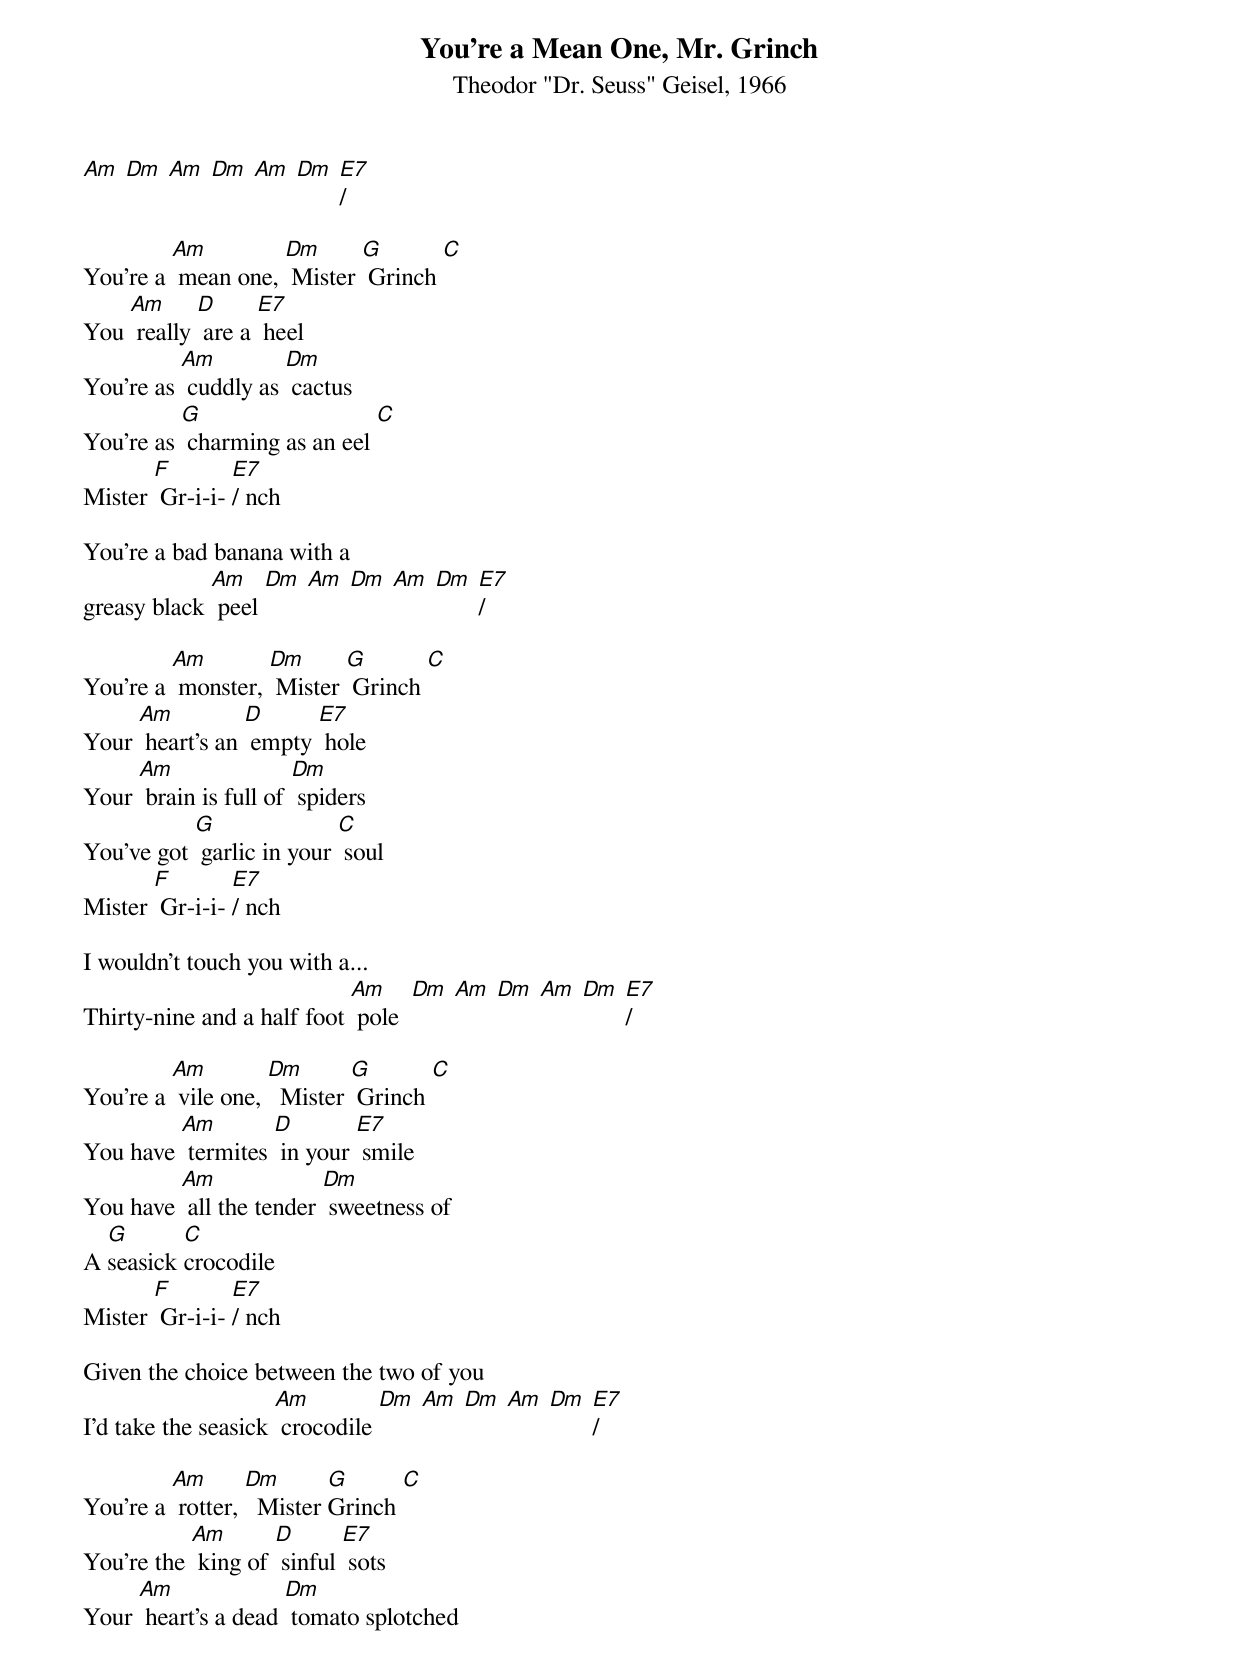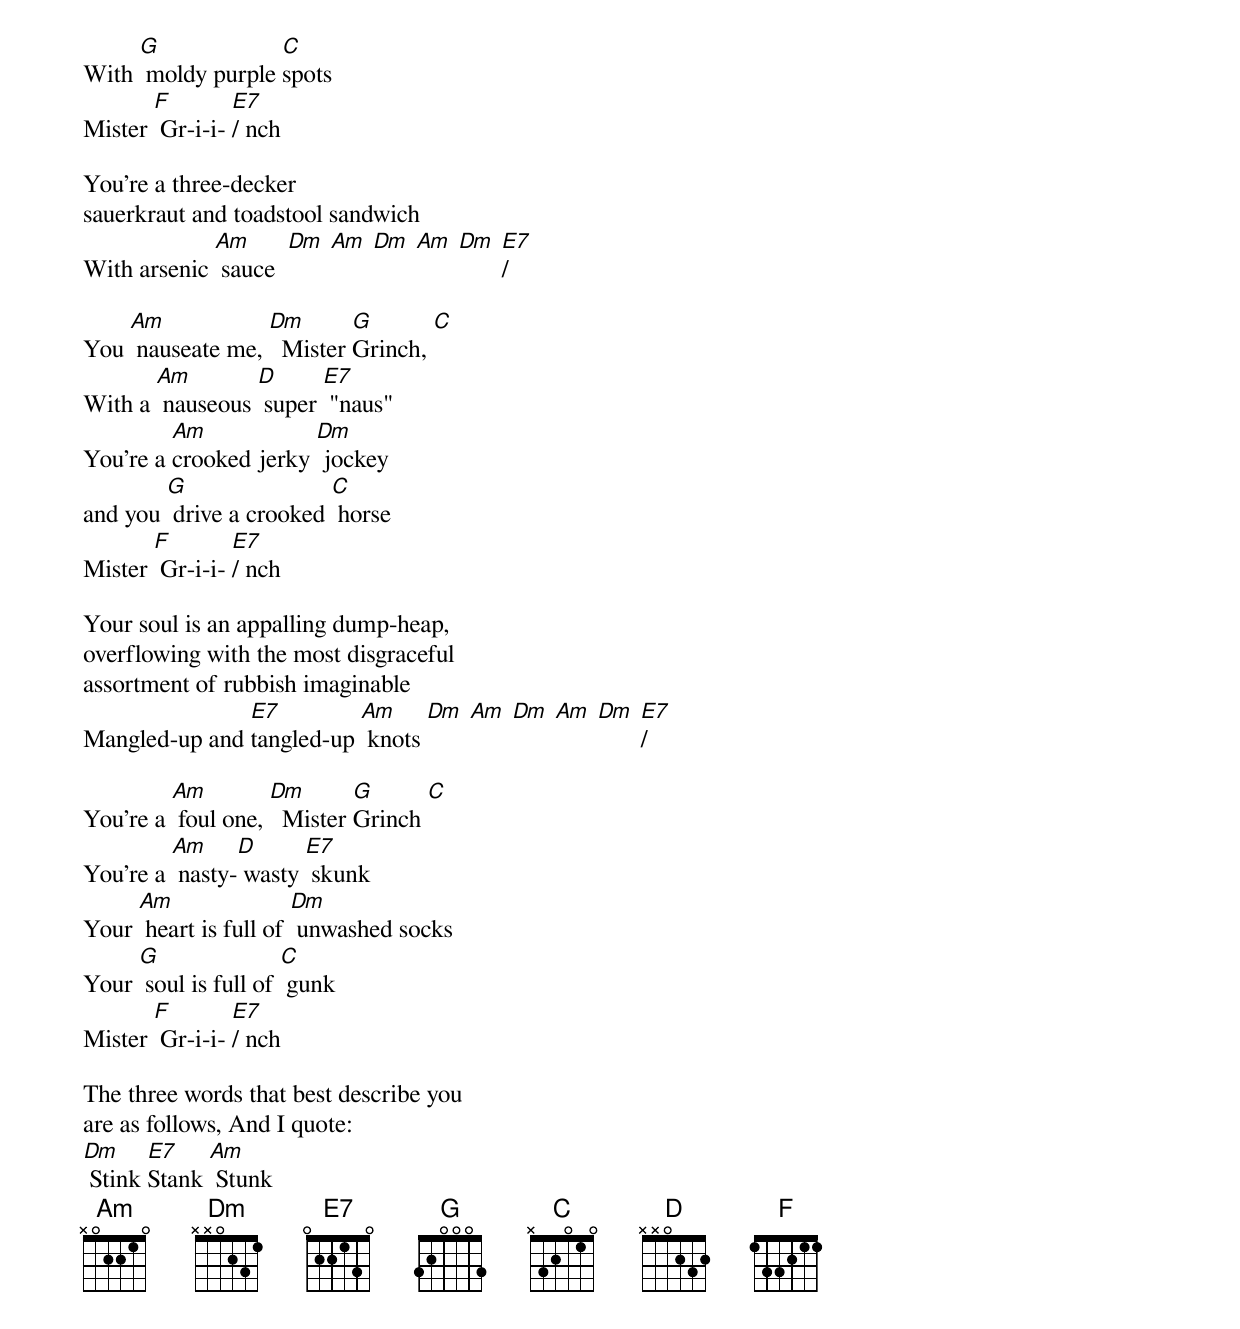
{t: You're a Mean One, Mr. Grinch}
{st:  Theodor "Dr. Seuss" Geisel, 1966}

[Am] [Dm] [Am] [Dm] [Am] [Dm] [E7]/

You're a [Am] mean one, [Dm] Mister [G] Grinch [C]
You [Am] really [D] are a [E7] heel
You're as [Am] cuddly as [Dm] cactus
You're as [G] charming as an eel [C]
Mister [F] Gr-i-i- [E7]/ nch

You're a bad banana with a
greasy black [Am] peel [Dm] [Am] [Dm] [Am] [Dm] [E7]/

You're a [Am] monster, [Dm] Mister [G] Grinch [C]
Your [Am] heart's an [D] empty [E7] hole
Your [Am] brain is full of [Dm] spiders
You've got [G] garlic in your [C] soul
Mister [F] Gr-i-i- [E7]/ nch

I wouldn’t touch you with a...
Thirty-nine and a half foot [Am] pole  [Dm] [Am] [Dm] [Am] [Dm] [E7]/

You're a [Am] vile one, [Dm]  Mister [G] Grinch [C]
You have [Am] termites [D] in your [E7] smile
You have [Am] all the tender [Dm] sweetness of
A [G]seasick [C]crocodile
Mister [F] Gr-i-i- [E7]/ nch

Given the choice between the two of you
I'd take the seasick [Am] crocodile [Dm] [Am] [Dm] [Am] [Dm] [E7]/

You're a [Am] rotter, [Dm]  Mister [G]Grinch [C]
You're the [Am] king of [D] sinful [E7] sots
Your [Am] heart's a dead [Dm] tomato splotched
With [G] moldy purple [C]spots
Mister [F] Gr-i-i- [E7]/ nch

You're a three-decker
sauerkraut and toadstool sandwich
With arsenic [Am] sauce  [Dm] [Am] [Dm] [Am] [Dm] [E7]/

You [Am] nauseate me, [Dm]  Mister [G]Grinch, [C]
With a [Am] nauseous [D] super [E7] "naus"
You're a [Am]crooked jerky [Dm] jockey
and you [G] drive a crooked [C] horse
Mister [F] Gr-i-i- [E7]/ nch

Your soul is an appalling dump-heap,
overflowing with the most disgraceful
assortment of rubbish imaginable
Mangled-up and [E7]tangled-up [Am] knots [Dm] [Am] [Dm] [Am] [Dm] [E7]/

You're a [Am] foul one, [Dm]  Mister [G]Grinch [C]
You're a [Am] nasty-[D] wasty [E7] skunk
Your [Am] heart is full of [Dm] unwashed socks
Your [G] soul is full of [C] gunk
Mister [F] Gr-i-i- [E7]/ nch

The three words that best describe you
are as follows, And I quote:
[Dm] Stink [E7]Stank [Am] Stunk
